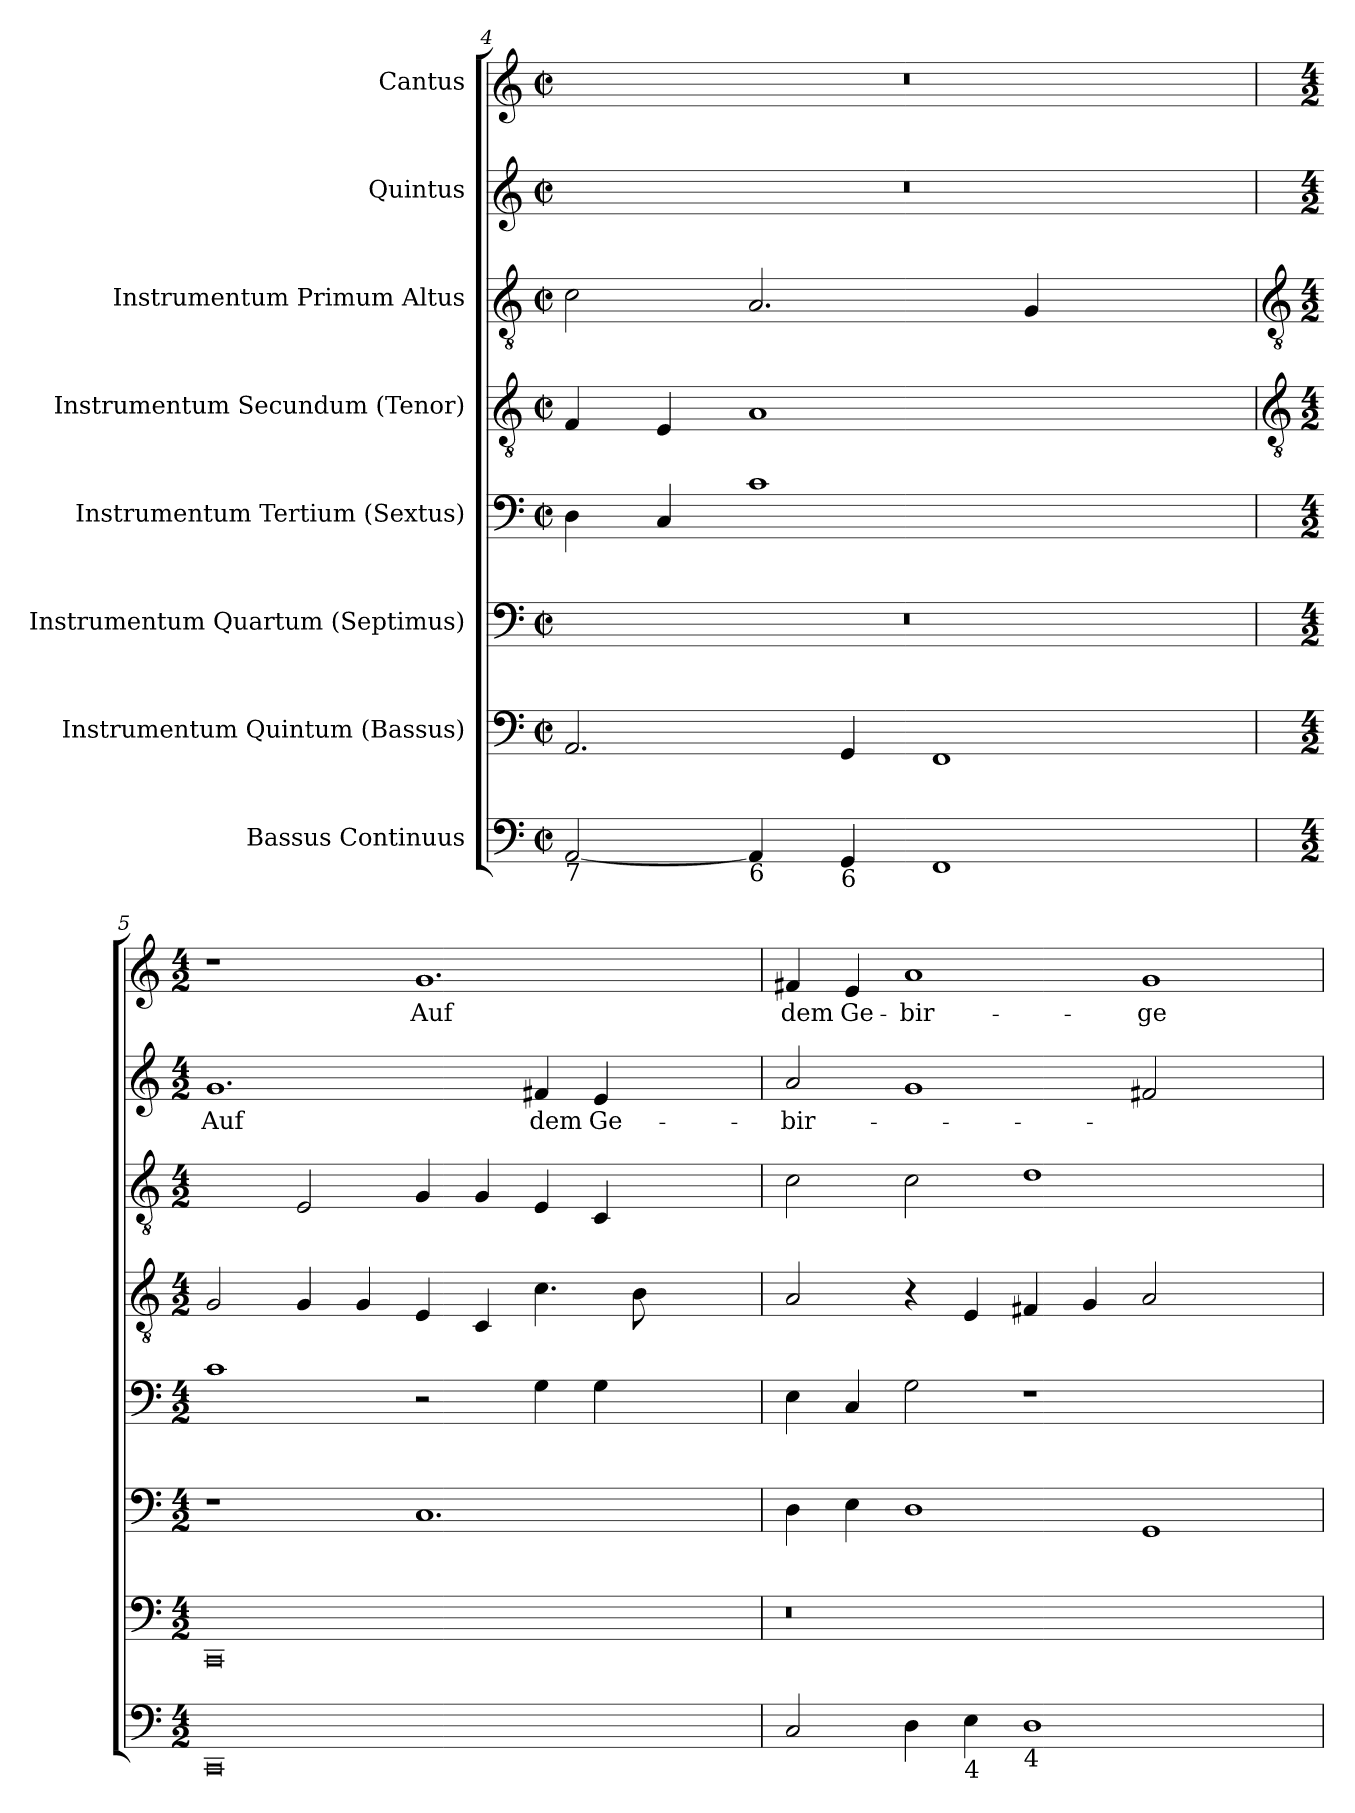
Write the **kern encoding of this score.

**kern	**kern	**kern	**kern	**kern	**kern	**kern	**text	**kern	**text
*part8	*part7	*part6	*part5	*part4	*part3	*part2	*part2	*part1	*part1
*staff8	*staff7	*staff6	*staff5	*staff4	*staff3	*staff2	*staff2	*staff1	*staff1
*I"Bassus Continuus	*I"Instrumentum Quintum (Bassus)	*I"Instrumentum Quartum (Septimus)	*I"Instrumentum Tertium (Sextus)	*I"Instrumentum Secundum (Tenor)	*I"Instrumentum Primum Altus	*I"Quintus	*	*I"Cantus	*
*clefF4	*clefF4	*clefF4	*clefF4	*clefGv2	*clefGv2	*clefG2	*	*clefG2	*
*k[]	*k[]	*k[]	*k[]	*k[]	*k[]	*k[]	*	*k[]	*
*C:	*C:	*C:	*C:	*C:	*C:	*C:	*	*C:	*
*M4/2	*M4/2	*M4/2	*M4/2	*M4/2	*M4/2	*M4/2	*	*M4/2	*
*met(c|)	*met(c|)	*met(c|)	*met(c|)	*met(c|)	*met(c|)	*met(c|)	*	*met(c|)	*
=4	=4	=4	=4	=4	=4	=4	=4	=4	=4
!LO:TX:b:t=7	!	!	!	!	!	!	!	!	!
[2AA	2.AA	0r	4D	4F	2c	0r	.	0r	.
.	.	.	4C	4E	.	.	.	.	.
!LO:TX:b:t=6	!	!	!	!	!	!	!	!	!
4AA]	.	.	1c	1A	2.A	.	.	.	.
!LO:TX:b:t=6	!	!	!	!	!	!	!	!	!
4GG	4GG	.	.	.	.	.	.	.	.
1FF	1FF	.	.	.	.	.	.	.	.
.	.	.	.	.	4G	.	.	.	.
.	.	.	2ryy	2ryy	[2Fyy	.	.	.	.
!!LO:LB:g=z
=5	=5	=5	=5	=5	=5	=5	=5	=5	=5
*	*	*	*	*clefGv2	*clefGv2	*	*	*	*
*M4/2	*M4/2	*M4/2	*M4/2	*M4/2	*M4/2	*M4/2	*	*M4/2	*
!	!	!	!	!	!	!	!LO:LY:b	!	!
0CC	0CC	1r	1c	2G	2Fyy]	1.g	Auf	1r	.
.	.	.	.	4G	2E	.	.	.	.
.	.	.	.	4G	.	.	.	.	.
!	!	!	!	!	!	!	!	!	!LO:LY:b
.	.	1.C	2r	4E	4G	.	.	1.g	Auf
.	.	.	.	4C	4G	.	.	.	.
!	!	!	!	!	!	!	!LO:LY:b	!	!
.	.	.	4G	4.c	4E	4f#X	dem	.	.
!	!	!	!	!	!	!	!LO:LY:b	!	!
.	.	.	4G	.	4C	4e	Ge-	.	.
.	.	.	.	8B	.	.	.	.	.
2ryy	2ryy	.	2ryy	2ryy	2ryy	2ryy	.	.	.
=6	=6	=6	=6	=6	=6	=6	=6	=6	=6
!	!	!	!	!	!	!	!LO:LY:b	!	!LO:LY:b
2C	0r	4D	4E	2A	2c	2a	-bir-	4f#X	dem
!	!	!	!	!	!	!	!	!	!LO:LY:b
.	.	4E	4C	.	.	.	.	4e	Ge-
!	!	!	!	!	!	!	!	!	!LO:LY:b
4D	.	1D	2G	4r	2c	1g	.	1a	-bir-
!LO:TX:b:t=4	!	!	!	!	!	!	!	!	!
4E	.	.	.	4E	.	.	.	.	.
!LO:TX:b:t=4	!	!	!	!	!	!	!	!	!
1D	.	.	1r	4F#X	1d	.	.	.	.
.	.	.	.	4G	.	.	.	.	.
!	!	!	!	!	!	!	!	!	!LO:LY:b
.	.	1GG	.	2A	.	2f#X	.	1g	-ge
2ryy	2ryy	.	2ryy	2ryy	2ryy	2ryy	.	.	.
=	=	=	=	=	=	=	=	=	=
*-	*-	*-	*-	*-	*-	*-	*-	*-	*-
